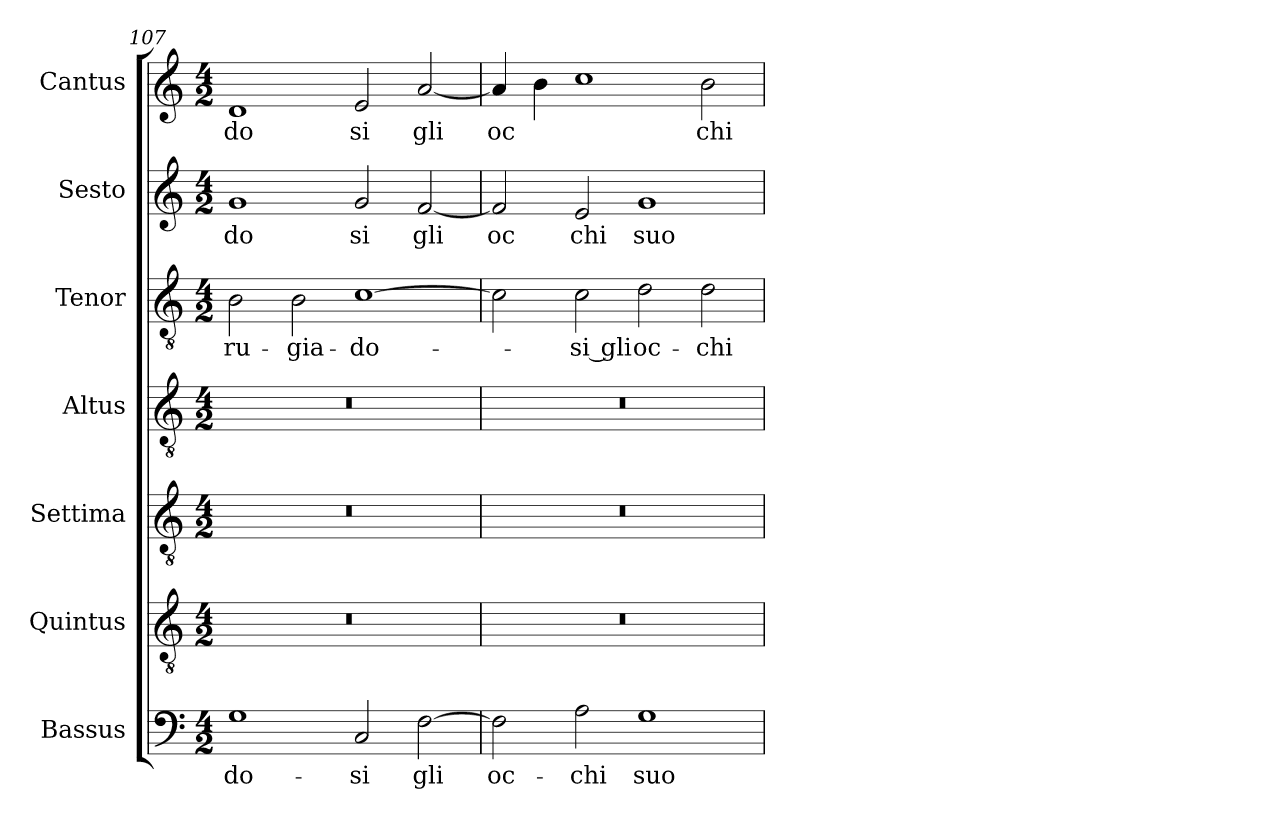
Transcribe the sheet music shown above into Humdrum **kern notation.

**kern	**text	**kern	**kern	**kern	**kern	**text	**kern	**text	**kern	**text
*part7	*part7	*part6	*part5	*part4	*part3	*part3	*part2	*part2	*part1	*part1
*staff7	*staff7	*staff6	*staff5	*staff4	*staff3	*staff3	*staff2	*staff2	*staff1	*staff1
*I"Bassus	*	*I"Quintus	*I"Settima	*I"Altus	*I"Tenor	*	*I"Sesto	*	*I"Cantus	*
!!LO:LB:g=z
*clefF4	*	*clefGv2	*clefGv2	*clefGv2	*clefGv2	*	*clefG2	*	*clefG2	*
*	*	*k[]	*k[]	*	*	*	*	*	*k[]	*
*	*	*C:	*C:	*	*	*	*	*	*C:	*
*M4/2	*	*M4/2	*M4/2	*M4/2	*M4/2	*	*M4/2	*	*M4/2	*
=107	=107	=107	=107	=107	=107	=107	=107	=107	=107	=107
!	!LO:LY:b:cj	!	!	!	!	!LO:LY:b:cj	!	!LO:LY:b:cj	!	!LO:LY:b:cj
1G	do-	0r	0r	0r	2B\	ru-	1g	do	1d	do
!	!	!	!	!	!	!LO:LY:b:cj	!	!	!	!
.	.	.	.	.	2B\	-gia-	.	.	.	.
!	!LO:LY:b:cj	!	!	!	!	!LO:LY:b:cj	!	!LO:LY:b:cj	!	!LO:LY:b:cj
2C/	-si	.	.	.	[>1c	-do-	2g/	si	2e/	si
!	!LO:LY:b:cj	!	!	!	!	!	!	!LO:LY:b:cj	!	!LO:LY:b:cj
[>2F\	gli	.	.	.	.	.	[<2f/	gli	[<2a/	gli
=108	=108	=108	=108	=108	=108	=108	=108	=108	=108	=108
!	!LO:LY:b:rj	!	!	!	!	!	!	!LO:LY:b:rj	!	!LO:LY:b:rj
2F\]	oc-	0r	0r	0r	2c\]	.	2f/]	oc	4a/]	oc
.	.	.	.	.	.	.	.	.	4b\	.
!	!LO:LY:b:cj	!	!	!	!	!LO:LY:b:cj	!	!LO:LY:b:cj	!	!
2A\	-chi	.	.	.	2c\	-si gli	2e/	chi	1cc	.
!	!LO:LY:b:cj	!	!	!	!	!LO:LY:b	!	!LO:LY:b:cj	!	!
1G	suo-	.	.	.	2d\	oc-	1g	suo	.	.
!	!	!	!	!	!	!LO:LY:b:cj	!	!	!	!LO:LY:b:cj
.	.	.	.	.	2d\	-chi	.	.	2b\	chi
=	=	=	=	=	=	=	=	=	=	=
*-	*-	*-	*-	*-	*-	*-	*-	*-	*-	*-
